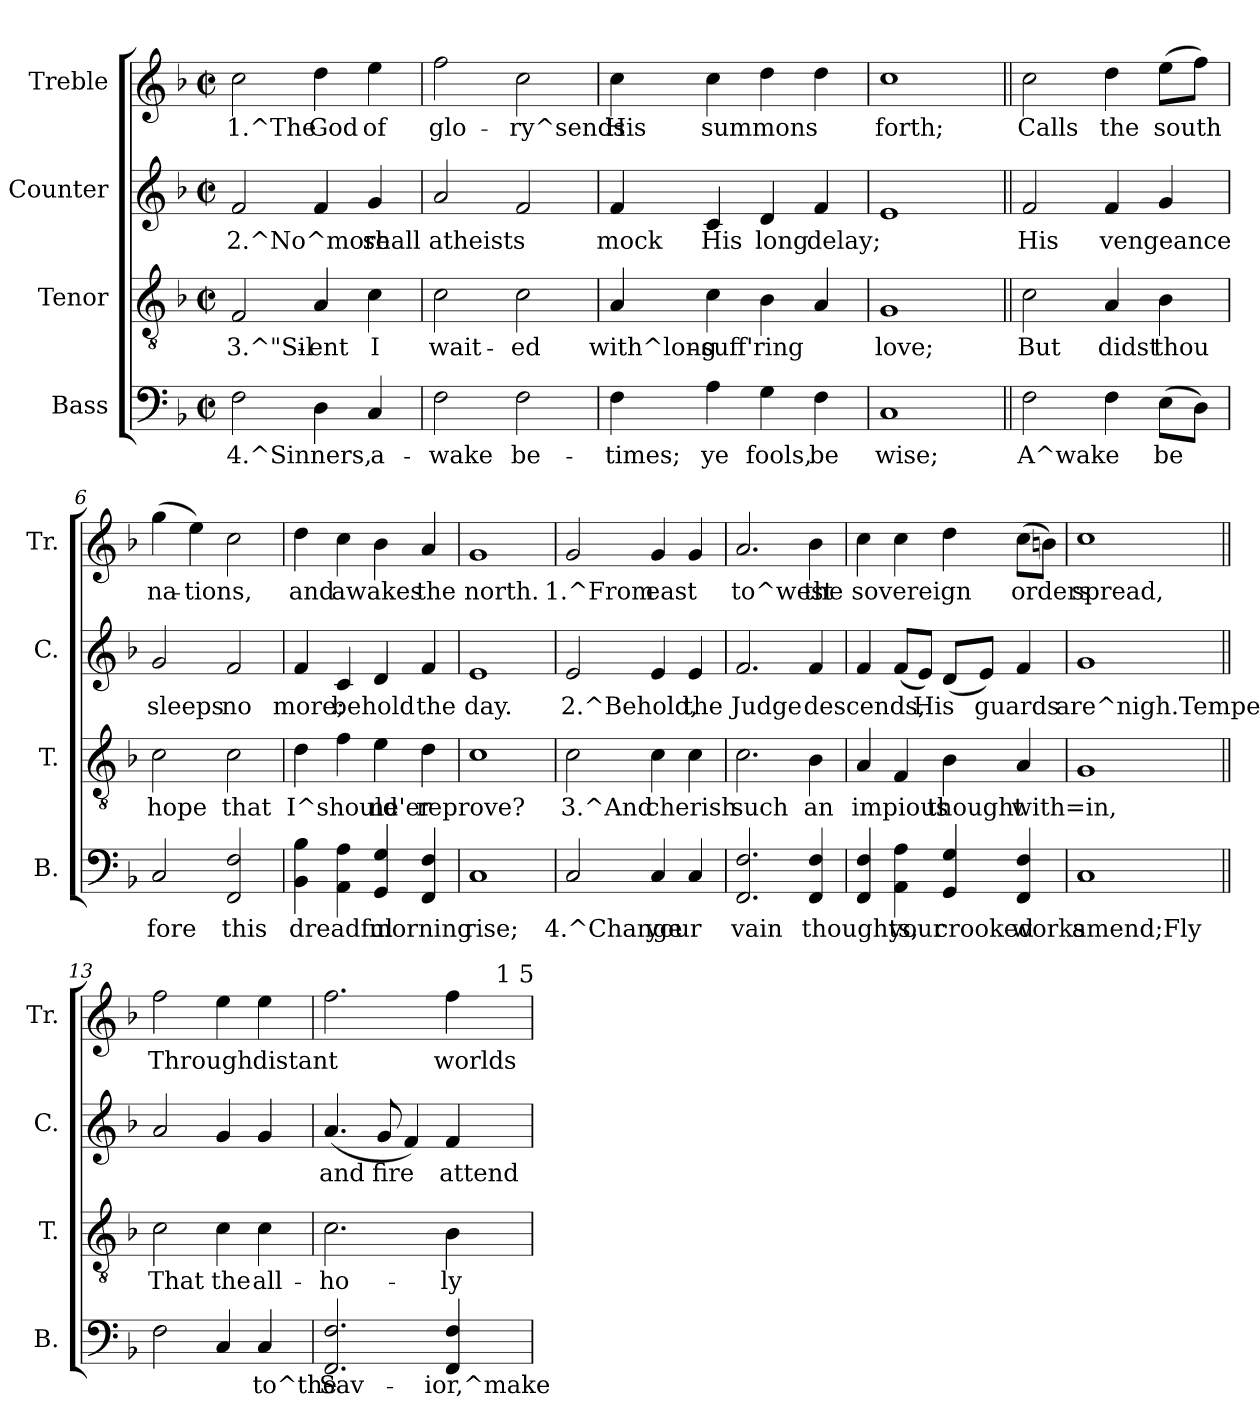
**kern	**text	**kern	**text	**kern	**text	**kern	**text
*part4	*part4	*part3	*part3	*part2	*part2	*part1	*part1
*staff4	*staff4	*staff3	*staff3	*staff2	*staff2	*staff1	*staff1
*I"Bass	*	*I"Tenor	*	*I"Counter	*	*I"Treble	*
*I'B.	*	*I'T.	*	*I'C.	*	*I'Tr.	*
!!LO:PB:g=z
*stria5	*	*stria5	*	*stria5	*	*stria5	*
*clefF4	*	*clefGv2	*	*clefG2	*	*clefG2	*
*k[b-]	*	*k[b-]	*	*k[b-]	*	*k[b-]	*
*F:	*	*F:	*	*F:	*	*F:	*
*M2/2	*	*M2/2	*	*M2/2	*	*M2/2	*
*met(c|)	*	*met(c|)	*	*met(c|)	*	*met(c|)	*
=1	=1	=1	=1	=1	=1	=1	=1
!	!LO:LY:b:rj	!	!LO:LY:b:rj	!	!LO:LY:b:rj	!	!LO:LY:b:rj
2F\	4.^Sinners,	2F/	3.^"Sil-	2f/	2.^No^more	2cc\	1.^The
!	!LO:LY:b:rj	!	!LO:LY:b:rj	!	!LO:LY:b:rj	!	!LO:LY:b:rj
4D\	.	4A/	-ent	4f/	.	4dd\	God
!	!LO:LY:b:rj	!	!LO:LY:b:rj	!	!LO:LY:b:rj	!	!LO:LY:b:rj
4C/	a-	4c\	I	4g/	shall	4ee\	of
=2	=2	=2	=2	=2	=2	=2	=2
!	!LO:LY:b:rj	!	!LO:LY:b:rj	!	!LO:LY:b:rj	!	!LO:LY:b:rj
2F\	-wake	2c\	wait-	2a/	atheists	2ff\	glo-
!	!LO:LY:b:rj	!	!LO:LY:b:rj	!	!LO:LY:b:rj	!	!LO:LY:b:rj
2F\	be-	2c\	-ed	2f/	.	2cc\	-ry^sends
=3	=3	=3	=3	=3	=3	=3	=3
!	!LO:LY:b:rj	!	!LO:LY:b:rj	!	!LO:LY:b:rj	!	!LO:LY:b:rj
4F\	-times;	4A/	with^long-	4f/	mock	4cc\	His
!	!LO:LY:b:rj	!	!LO:LY:b:rj	!	!LO:LY:b:rj	!	!LO:LY:b:rj
4A\	ye	4c\	-suff'ring	4c/	His	4cc\	summons
!	!LO:LY:b:rj	!	!LO:LY:b:rj	!	!LO:LY:b:rj	!	!LO:LY:b:rj
4G\	fools,	4B-\	.	4d/	long	4dd\	.
!	!LO:LY:b:rj	!	!LO:LY:b:rj	!	!LO:LY:b:rj	!	!LO:LY:b:rj
4F\	be	4A/	.	4f/	delay;	4dd\	.
=4	=4	=4	=4	=4	=4	=4	=4
!	!LO:LY:b:rj	!	!LO:LY:b:rj	!	!LO:LY:b:rj	!	!LO:LY:b:rj
1C	wise;	1G	love;	1e	.	1cc	forth;
=5||	=5||	=5||	=5||	=5||	=5||	=5||	=5||
!	!LO:LY:b:rj	!	!LO:LY:b:rj	!	!LO:LY:b:rj	!	!LO:LY:b:rj
2F\	A^wake-	2c\	But	2f/	His	2cc>\	Calls
!	!LO:LY:b:rj	!	!LO:LY:b:rj	!	!LO:LY:b:rj	!	!LO:LY:b:rj
4F\	--	4A/	didst	4f/	vengeance	4dd\	the
!	!LO:LY:b:rj	!	!LO:LY:b:rj	!	!LO:LY:b:rj	!	!LO:LY:b:rj
(>8E\L	-be-	4B-\	thou	4g/	.	(>8ee\L	south
!	!LO:LY:b:rj	!	!	!	!	!	!LO:LY:b:rj
8D\J)	--	.	.	.	.	8ff\J)	.
=6	=6	=6	=6	=6	=6	=6	=6
!	!LO:LY:b:rj	!	!LO:LY:b:rj	!	!LO:LY:b:rj	!	!LO:LY:b:rj
2C/	-fore	2c\	hope	2g/	sleeps	(>4gg\	na-
!	!	!	!	!	!	!	!LO:LY:b:rj
.	.	.	.	.	.	4ee\)	-tions,
!	!LO:LY:b:rj	!	!LO:LY:b:rj	!	!LO:LY:b:rj	!	!LO:LY:b:rj
2F/ 2FF/	this	2c\	that	2f/	no	2cc\	.
=7	=7	=7	=7	=7	=7	=7	=7
!	!LO:LY:b:rj	!	!LO:LY:b:rj	!	!LO:LY:b:rj	!	!LO:LY:b:rj
4B-\ 4BB-\	dreadful	4d\	I^should	4f/	more;	4dd\	and
!	!LO:LY:b:rj	!	!LO:LY:b:rj	!	!LO:LY:b:rj	!	!LO:LY:b:rj
4A\ 4AA\	.	4f\	.	4c/	behold	4cc\	awakes
!	!LO:LY:b:rj	!	!LO:LY:b:rj	!	!LO:LY:b:rj	!	!LO:LY:b:rj
4G/ 4GG/	morning	4e\	ne'er	4d/	.	4b-\	.
!	!LO:LY:b:rj	!	!LO:LY:b:rj	!	!LO:LY:b:rj	!	!LO:LY:b:rj
4F/ 4FF/	.	4d\	reprove?	4f/	the	4a/	the
=8	=8	=8	=8	=8	=8	=8	=8
!	!LO:LY:b:rj	!	!LO:LY:b:rj	!	!LO:LY:b:rj	!	!LO:LY:b:rj
1C	rise;	1c	.	1e	day.	1g	north.
!!LO:LB:g=z
=9	=9	=9	=9	=9	=9	=9	=9
!	!LO:LY:b:rj	!	!LO:LY:b:rj	!	!LO:LY:b:rj	!	!LO:LY:b:rj
2C/	4.^Change	2c\	3.^And	2e/	2.^Behold,	2g/	1.^From
!	!LO:LY:b:rj	!	!LO:LY:b:rj	!	!LO:LY:b:rj	!	!LO:LY:b:rj
4C/	your	4c\	cherish	4e/	.	4g/	east
!	!LO:LY:b:rj	!	!LO:LY:b:rj	!	!LO:LY:b:rj	!	!LO:LY:b:rj
4C/	.	4c\	.	4e/	the	4g>/	.
=10	=10	=10	=10	=10	=10	=10	=10
!	!LO:LY:b:rj	!	!LO:LY:b:rj	!	!LO:LY:b:rj	!	!LO:LY:b:rj
2.F/ 2.FF/	vain	2.c\	such	2.f/	Judge	2.a/	to^west
!	!LO:LY:b:rj	!	!LO:LY:b:rj	!	!LO:LY:b:rj	!	!LO:LY:b:rj
4F/ 4FF/	thoughts,	4B-\	an	4f/	descends,	4b-\	the
=11	=11	=11	=11	=11	=11	=11	=11
!	!LO:LY:b:rj	!	!LO:LY:b:rj	!	!LO:LY:b:rj	!	!LO:LY:b:rj
4F/ 4FF/	.	4A/	impious	4f/	.	4cc\	sovereign
!	!LO:LY:b:rj	!	!LO:LY:b:rj	!	!LO:LY:b:rj	!	!LO:LY:b:rj
4A\ 4AA\	your	4F/	.	(<8f/L	.	4cc\	.
!	!	!	!	!	!LO:LY:b:rj	!	!
.	.	.	.	8e/J)	His	.	.
!	!LO:LY:b:rj	!	!LO:LY:b:rj	!	!LO:LY:b:rj	!	!LO:LY:b:rj
4G/ 4GG/	crooked	4B-\	thought	(<8d/L	.	4dd\	.
!	!	!	!	!	!LO:LY:b:rj	!	!
.	.	.	.	8e/J)	guards	.	.
!	!LO:LY:b:rj	!	!LO:LY:b:rj	!	!LO:LY:b:rj	!	!LO:LY:b:rj
4F/ 4FF/	works	4A/	with=in,	4f/	.	(>8cc\L	orders
!	!	!	!	!	!	!	!LO:LY:b:rj
.	.	.	.	.	.	8bn\J)	.
=12	=12	=12	=12	=12	=12	=12	=12
!	!LO:LY:b:rj	!	!LO:LY:b:rj	!	!LO:LY:b:rj	!	!LO:LY:b:rj
1C	amend;Fly	1G	.	1g	are^nigh.Tempests	1cc	spread,
=13||	=13||	=13||	=13||	=13||	=13||	=13||	=13||
!	!LO:LY:b:rj	!	!LO:LY:b:rj	!	!LO:LY:b:rj	!	!LO:LY:b:rj
2F\	.	2c\	That	2a/	.	2ff\	Through
!	!LO:LY:b:rj	!	!LO:LY:b:rj	!	!LO:LY:b:rj	!	!LO:LY:b:rj
4C/	.	4c\	the	4g/	.	4ee\	.
!	!LO:LY:b:rj	!	!LO:LY:b:rj	!	!LO:LY:b:rj	!	!LO:LY:b:rj
4C/	to^the	4c\	all-	4g/	.	4ee\	distant
=14	=14	=14	=14	=14	=14	=14	=14
!	!LO:LY:b:rj	!	!LO:LY:b:rj	!	!LO:LY:b:rj	!	!LO:LY:b:rj
*	*	*	*	*	*	*^	*
2.F/ 2.FF/	Sav-	2.c\	-ho-	(<4.a/	and	2.ff\	2...ryy	.
!	!	!	!	!	!LO:LY:b:rj	!	!	!
.	.	.	.	8g/	fire	.	.	.
!	!	!	!	!	!LO:LY:b:rj	!	!	!
.	.	.	.	4f/)	.	.	.	.
!	!LO:LY:b:rj	!	!LO:LY:b:rj	!	!LO:LY:b:rj	!	!	!LO:LY:b:rj
4F/ 4FF/	-ior,^make	4B-\	-ly	4f/	attend	4ff\	.	worlds
!	!	!	!	!	!	!	!LO:TX:a:t=1 5	!
.	.	.	.	.	.	.	16ryy	.
*	*	*	*	*	*	*v	*v	*
=	=	=	=	=	=	=	=
*-	*-	*-	*-	*-	*-	*-	*-
